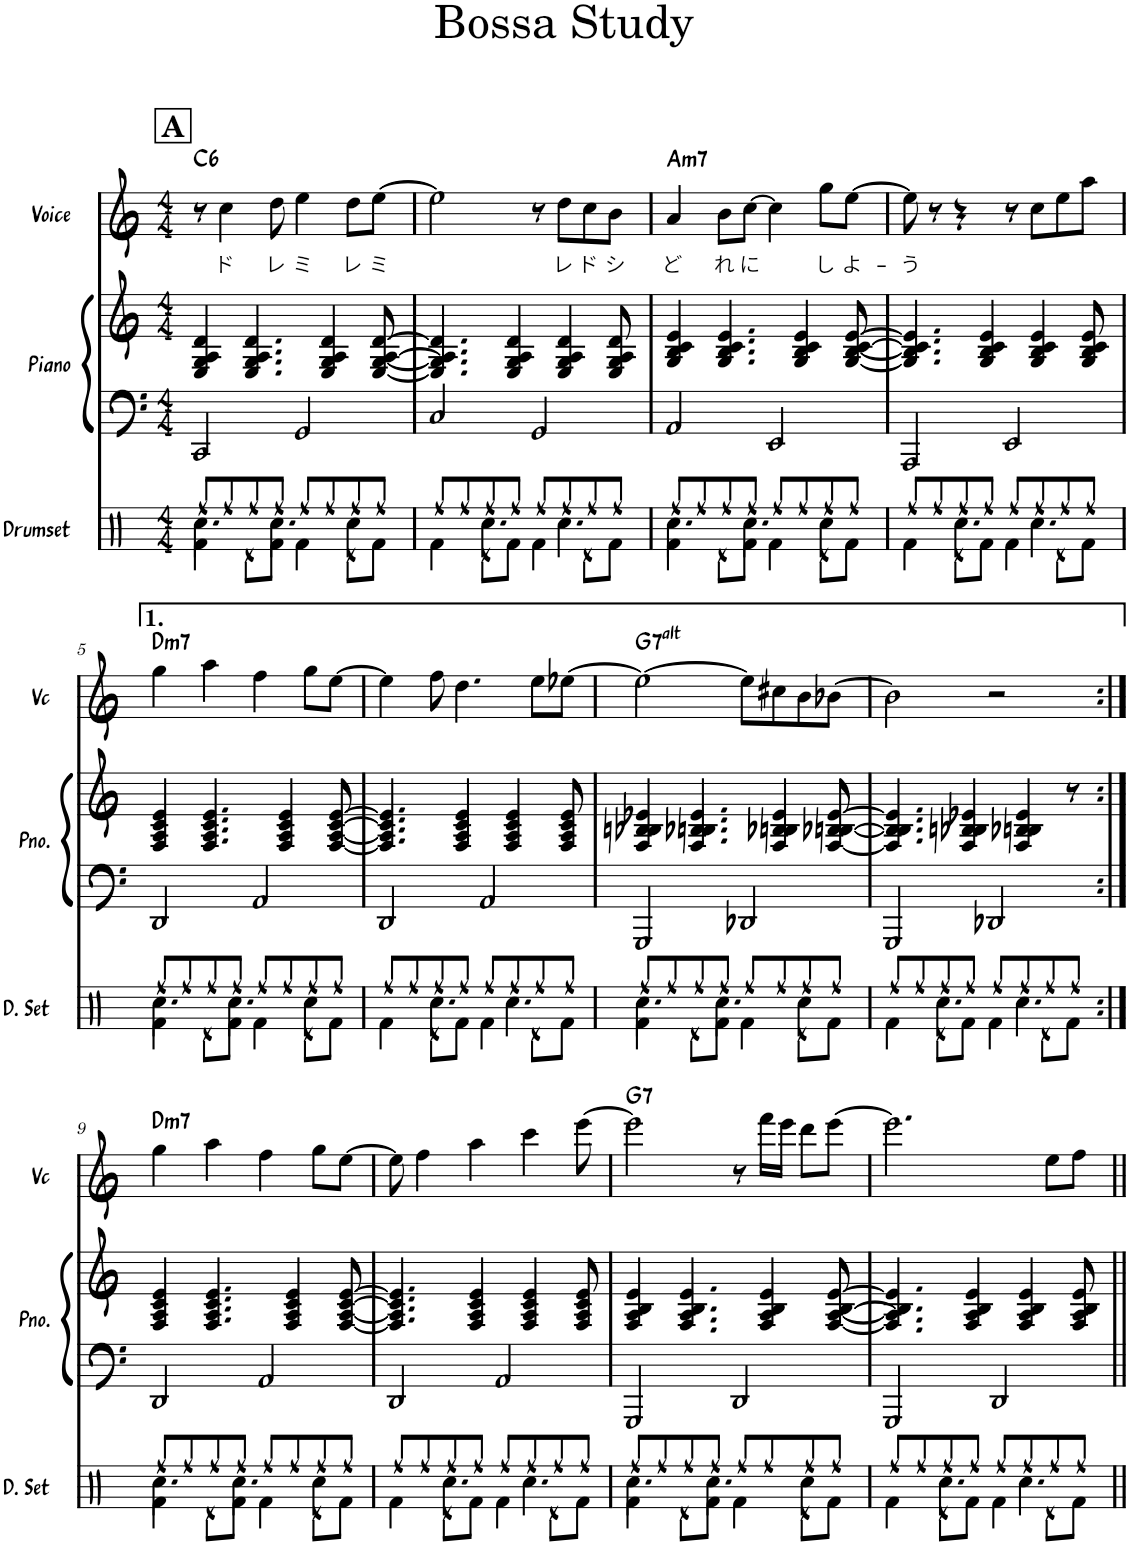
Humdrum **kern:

**kern	**kern	**kern	**kern	**text	**harte
*part3	*part2	*part2	*part1	*part1	*part1
*staff4	*staff3	*staff2	*staff1	*staff1	*
*I"Drumset	*I"Piano	*	*I"Voice	*	*
*I'D. Set	*I'Pno.	*	*I'Vc	*	*
*clefX	*clefF4	*clefG2	*clefG2	*	*
*k[]	*k[]	*k[]	*k[]	*	*
*M4/4	*M4/4	*M4/4	*M4/4	*	*
!!LO:REH:place=s1:a:B:cj:fs=14:t=A
=1	=1	=1	=1	=1	=1
*^	*	*	*	*	*
*	*^	*	*	*	*	*
!	!	!	!	!	!	!	!LO:H:kt=6
8Rff/L	4.Rcc\	4Rf\	2CC/	4E/ 4G/ 4A/ 4d/	8r	.	C:maj6
!	!	!	!	!	!	!LO:LY:b	!
8Rff/	.	.	.	.	4cc\	ド	.
8Rff/	.	8Rd\L	.	4.E/ 4.G/ 4.A/ 4.d/	.	.	.
!	!	!	!	!	!	!LO:LY:b	!
8Rff/J	4.Rcc\	8Rf\J	.	.	8dd\	レ	.
!	!	!	!	!	!	!LO:LY:b	!
8Rff/L	.	4Rf\	2GG/	.	4ee\	ミ	.
8Rff/	.	.	.	4E/ 4G/ 4A/ 4d/	.	.	.
!	!	!	!	!	!	!LO:LY:b	!
8Rff/	4Rcc\	8Rd\L	.	.	8dd\L	レ	.
!	!	!	!	!	!	!LO:LY:b	!
8Rff/J	.	8Rf\J	.	[8E/ [8G/ [8A/ [8d/	[8ee\J	ミ	.
=2	=2	=2	=2	=2	=2	=2	=2
8Rff/L	4ryy	4Rf\	2C/	4.E/] 4.G/] 4.A/] 4.d/]	2ee\]	.	.
8Rff/	.	.	.	.	.	.	.
8Rff/	4.Rcc\	8Rd\L	.	.	.	.	.
8Rff/J	.	8Rf\J	.	4E/ 4G/ 4A/ 4d/	.	.	.
8Rff/L	.	4Rf\	2GG/	.	8r	.	.
!	!	!	!	!	!	!LO:LY:b	!
8Rff/	4.Rcc\	.	.	4E/ 4G/ 4A/ 4d/	8dd\L	レ	.
!	!	!	!	!	!	!LO:LY:b	!
8Rff/	.	8Rd\L	.	.	8cc\	ド	.
!	!	!	!	!	!	!LO:LY:b	!
8Rff/J	.	8Rf\J	.	8E/ 8G/ 8A/ 8d/	8b\J	シ	.
=3	=3	=3	=3	=3	=3	=3	=3
!	!	!	!	!	!	!LO:LY:b	!LO:H:kt=m7
8Rff/L	4.Rcc\	4Rf\	2AA/	4G/ 4B/ 4c/ 4e/	4a/	ど	A:min7
8Rff/	.	.	.	.	.	.	.
!	!	!	!	!	!	!LO:LY:b	!
8Rff/	.	8Rd\L	.	4.G/ 4.B/ 4.c/ 4.e/	8b\L	れ	.
!	!	!	!	!	!	!LO:LY:b	!
8Rff/J	4.Rcc\	8Rf\J	.	.	[8cc\J	に	.
8Rff/L	.	4Rf\	2EE/	.	4cc\]	.	.
8Rff/	.	.	.	4G/ 4B/ 4c/ 4e/	.	.	.
!	!	!	!	!	!	!LO:LY:b	!
8Rff/	4Rcc\	8Rd\L	.	.	8gg\L	し	.
!	!	!	!	!	!	!LO:LY:b	!
8Rff/J	.	8Rf\J	.	[8G/ [8B/ [8c/ [8e/	[8ee\J	よ-	.
=4	=4	=4	=4	=4	=4	=4	=4
!	!	!	!	!	!	!LO:LY:b	!
8Rff/L	4ryy	4Rf\	2AAA/	4.G/] 4.B/] 4.c/] 4.e/]	8ee\]	-う	.
8Rff/	.	.	.	.	8r	.	.
8Rff/	4.Rcc\	8Rd\L	.	.	4r	.	.
8Rff/J	.	8Rf\J	.	4G/ 4B/ 4c/ 4e/	.	.	.
8Rff/L	.	4Rf\	2EE/	.	8r	.	.
8Rff/	4.Rcc\	.	.	4G/ 4B/ 4c/ 4e/	8cc\L	.	.
8Rff/	.	8Rd\L	.	.	8ee\	.	.
8Rff/J	.	8Rf\J	.	8G/ 8B/ 8c/ 8e/	8aa\J	.	.
!!LO:LB:g=z
=5	=5	=5	=5	=5	=5	=5	=5
!	!	!	!	!	!	!	!LO:H:kt=m7
8Rff/L	4.Rcc\	4Rf\	2DD/	4F/ 4A/ 4c/ 4e/	4gg\	.	D:min7
8Rff/	.	.	.	.	.	.	.
8Rff/	.	8Rd\L	.	4.F/ 4.A/ 4.c/ 4.e/	4aa\	.	.
8Rff/J	4.Rcc\	8Rf\J	.	.	.	.	.
8Rff/L	.	4Rf\	2AA/	.	4ff\	.	.
8Rff/	.	.	.	4F/ 4A/ 4c/ 4e/	.	.	.
8Rff/	4Rcc\	8Rd\L	.	.	8gg\L	.	.
8Rff/J	.	8Rf\J	.	[8F/ [8A/ [8c/ [8e/	[8ee\J	.	.
=6	=6	=6	=6	=6	=6	=6	=6
8Rff/L	4ryy	4Rf\	2DD/	4.F/] 4.A/] 4.c/] 4.e/]	4ee\]	.	.
8Rff/	.	.	.	.	.	.	.
8Rff/	4.Rcc\	8Rd\L	.	.	8ff\	.	.
8Rff/J	.	8Rf\J	.	4F/ 4A/ 4c/ 4e/	4.dd\	.	.
8Rff/L	.	4Rf\	2AA/	.	.	.	.
8Rff/	4.Rcc\	.	.	4F/ 4A/ 4c/ 4e/	.	.	.
8Rff/	.	8Rd\L	.	.	8ee\L	.	.
8Rff/J	.	8Rf\J	.	8F/ 8A/ 8c/ 8e/	[8ee-X\J	.	.
=7	=7	=7	=7	=7	=7	=7	=7
!	!	!	!	!	!	!	!LO:H:kt=7
8Rff/L	4.Rcc\	4Rf\	2GGG/	4F/ 4B-X/ 4Bn/ 4e-X/	2ee-\_	.	G:(3,b5,#5,b7,b9,#9)
8Rff/	.	.	.	.	.	.	.
8Rff/	.	8Rd\L	.	4.F/ 4.B-X/ 4.Bn/ 4.e-/	.	.	.
8Rff/J	4.Rcc\	8Rf\J	.	.	.	.	.
8Rff/L	.	4Rf\	2DD-X/	.	8ee-\L]	.	.
8Rff/	.	.	.	4F/ 4B-X/ 4Bn/ 4e-/	8cc#X\	.	.
8Rff/	4Rcc\	8Rd\L	.	.	8b\	.	.
8Rff/J	.	8Rf\J	.	[8F/ [8B-X/ [8Bn/ [8e-/	[8b-X\J	.	.
=8	=8	=8	=8	=8	=8	=8	=8
8Rff/L	4ryy	4Rf\	2GGG/	4.F/] 4.B-/] 4.B/] 4.e-/]	2b-\]	.	.
8Rff/	.	.	.	.	.	.	.
8Rff/	4.Rcc\	8Rd\L	.	.	.	.	.
8Rff/J	.	8Rf\J	.	4F/ 4B-X/ 4Bn/ 4e-X/	.	.	.
8Rff/L	.	4Rf\	2DD-X/	.	2r	.	.
8Rff/	4.Rcc\	.	.	4F/ 4B-X/ 4Bn/ 4e-/	.	.	.
8Rff/	.	8Rd\L	.	.	.	.	.
8Rff/J	.	8Rf\J	.	8r	.	.	.
!!LO:LB:g=z
=9:|!	=9:|!	=9:|!	=9:|!	=9:|!	=9:|!	=9:|!	=9:|!
!	!	!	!	!	!	!	!LO:H:kt=m7
8Rff/L	4.Rcc\	4Rf\	2DD/	4F/ 4A/ 4c/ 4e/	4gg\	.	D:min7
8Rff/	.	.	.	.	.	.	.
8Rff/	.	8Rd\L	.	4.F/ 4.A/ 4.c/ 4.e/	4aa\	.	.
8Rff/J	4.Rcc\	8Rf\J	.	.	.	.	.
8Rff/L	.	4Rf\	2AA/	.	4ff\	.	.
8Rff/	.	.	.	4F/ 4A/ 4c/ 4e/	.	.	.
8Rff/	4Rcc\	8Rd\L	.	.	8gg\L	.	.
8Rff/J	.	8Rf\J	.	[8F/ [8A/ [8c/ [8e/	[8ee\J	.	.
=10	=10	=10	=10	=10	=10	=10	=10
8Rff/L	4ryy	4Rf\	2DD/	4.F/] 4.A/] 4.c/] 4.e/]	8ee\]	.	.
8Rff/	.	.	.	.	4ff\	.	.
8Rff/	4.Rcc\	8Rd\L	.	.	.	.	.
8Rff/J	.	8Rf\J	.	4F/ 4A/ 4c/ 4e/	4aa\	.	.
8Rff/L	.	4Rf\	2AA/	.	.	.	.
8Rff/	4.Rcc\	.	.	4F/ 4A/ 4c/ 4e/	4ccc\	.	.
8Rff/	.	8Rd\L	.	.	.	.	.
8Rff/J	.	8Rf\J	.	8F/ 8A/ 8c/ 8e/	[8eee\	.	.
=11	=11	=11	=11	=11	=11	=11	=11
!	!	!	!	!	!	!	!LO:H:kt=7
8Rff/L	4.Rcc\	4Rf\	2GGG/	4F/ 4A/ 4B/ 4e/	2eee\]	.	G:7
8Rff/	.	.	.	.	.	.	.
8Rff/	.	8Rd\L	.	4.F/ 4.A/ 4.B/ 4.e/	.	.	.
8Rff/J	4.Rcc\	8Rf\J	.	.	.	.	.
8Rff/L	.	4Rf\	2DD/	.	8r	.	.
8Rff/	.	.	.	4F/ 4A/ 4B/ 4e/	16fff\LL	.	.
.	.	.	.	.	16eee\JJ	.	.
8Rff/	4Rcc\	8Rd\L	.	.	8ddd\L	.	.
8Rff/J	.	8Rf\J	.	[8F/ [8A/ [8B/ [8e/	[8eee\J	.	.
=12	=12	=12	=12	=12	=12	=12	=12
8Rff/L	4ryy	4Rf\	2GGG/	4.F/] 4.A/] 4.B/] 4.e/]	2.eee\]	.	.
8Rff/	.	.	.	.	.	.	.
8Rff/	4.Rcc\	8Rd\L	.	.	.	.	.
8Rff/J	.	8Rf\J	.	4F/ 4A/ 4B/ 4e/	.	.	.
8Rff/L	.	4Rf\	2DD/	.	.	.	.
8Rff/	4.Rcc\	.	.	4F/ 4A/ 4B/ 4e/	.	.	.
8Rff/	.	8Rd\L	.	.	8ee\L	.	.
8Rff/J	.	8Rf\J	.	8F/ 8A/ 8B/ 8e/	8ff\J	.	.
*v	*v	*v	*	*	*	*	*
=||	=||	=||	=||	=||	=||
*-	*-	*-	*-	*-	*-
